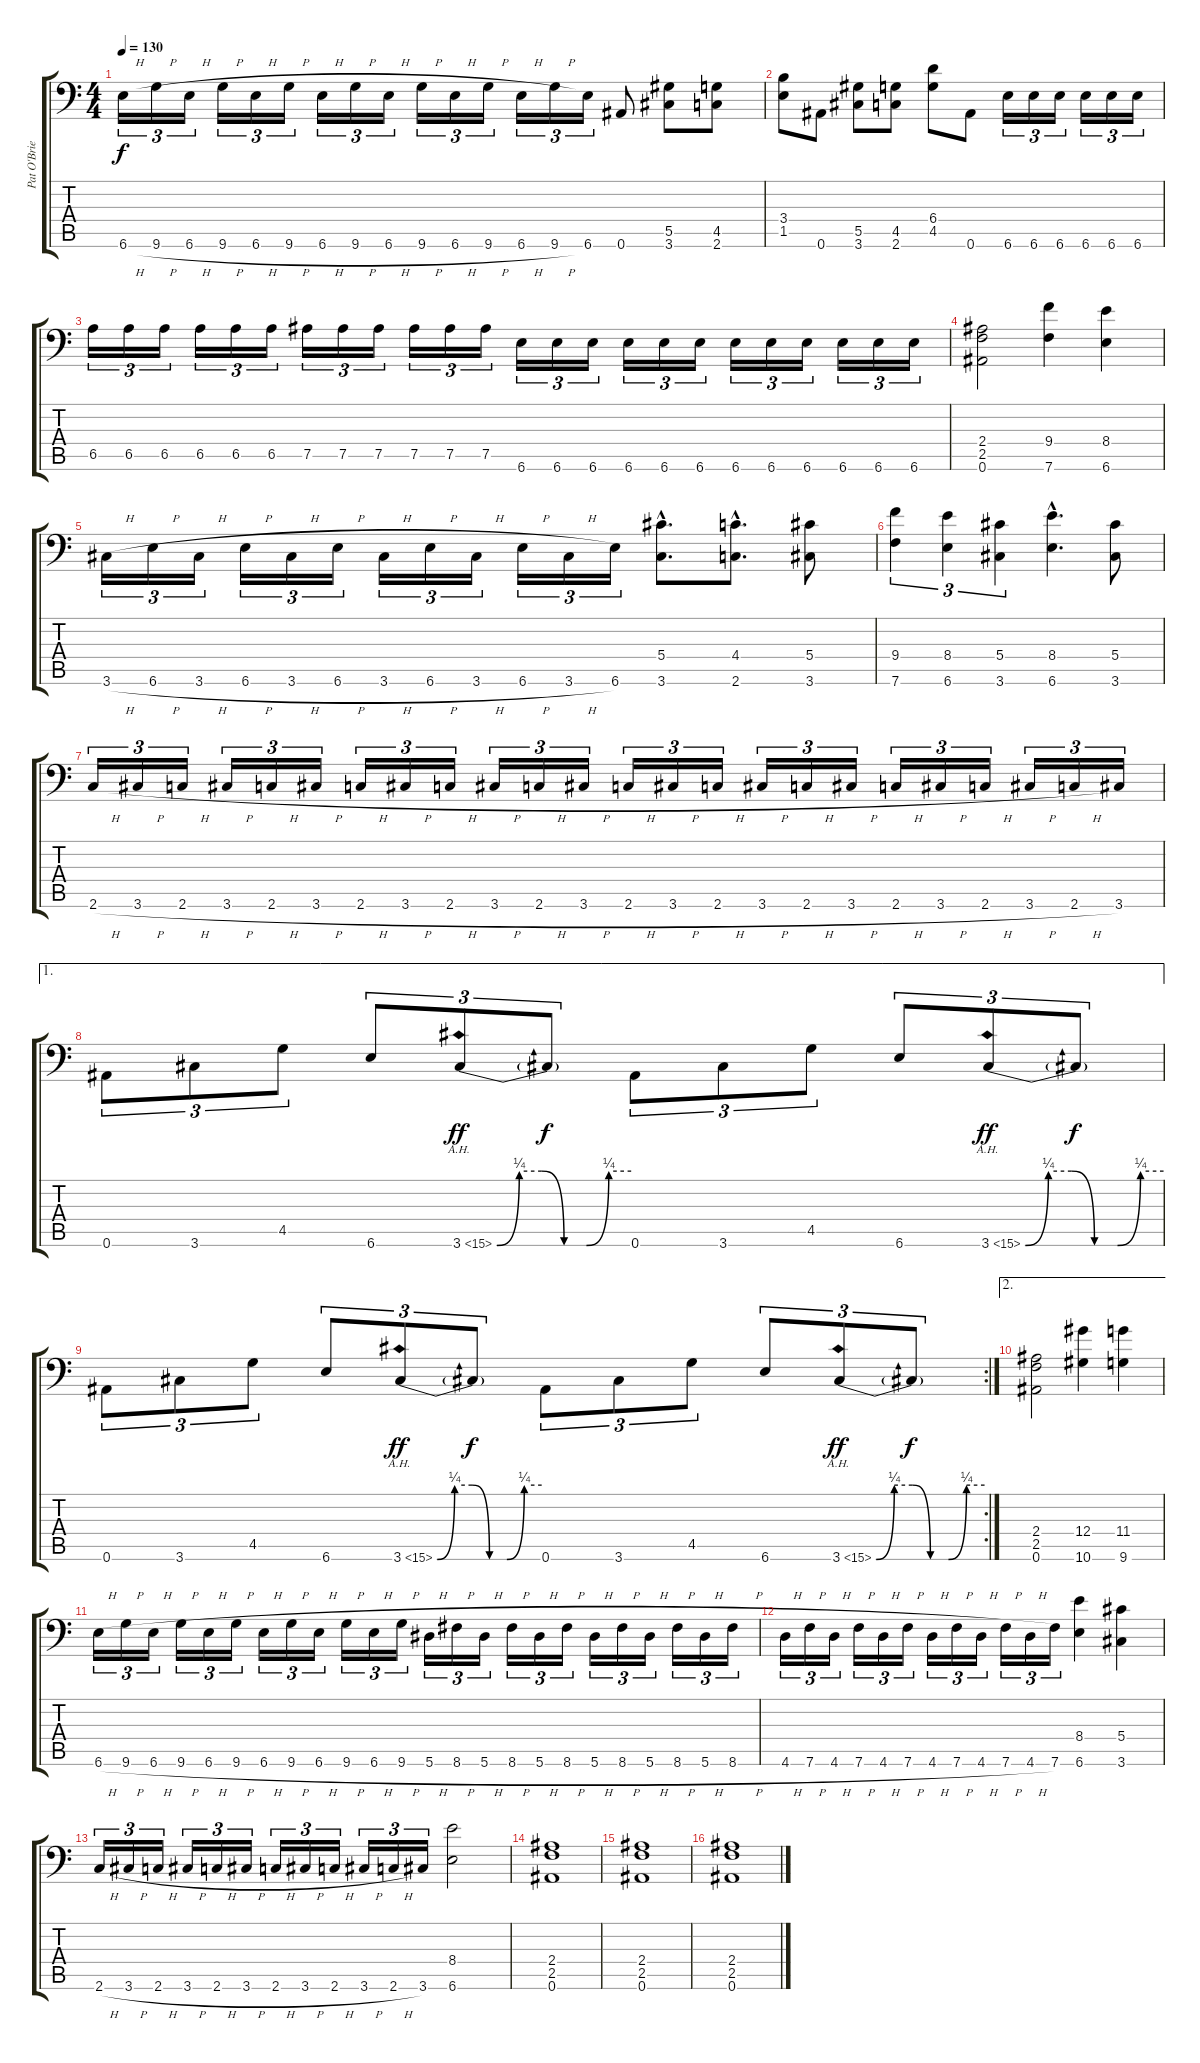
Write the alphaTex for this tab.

\track ("Pat O'Brien" "Pat O'Brie") {instrument distortionguitar}
\staff {score tabs}
\tuning (Bb3 F3 Db3 Ab2 Eb2 Bb1) {hide}
\ts (4 4)
\tempo 130
\clef f4
\ks c
6.6{h}.16{tu (3 2) dy f} 9.6{h}.16{tu (3 2)} 6.6{h}.16{tu (3 2)} 9.6{h}.16{tu (3 2)} 6.6{h}.16{tu (3 2)} 9.6{h}.16{tu (3 2)} 6.6{h}.16{tu (3 2)} 9.6{h}.16{tu (3 2)} 6.6{h}.16{tu (3 2)} 9.6{h}.16{tu (3 2)} 6.6{h}.16{tu (3 2)} 9.6{h}.16{tu (3 2)} 6.6{h}.16{tu (3 2)} 9.6{h}.16{tu (3 2)} 6.6.16{tu (3 2)} 0.6.8 (5.5 3.6).8 (4.5 2.6).8 |
(3.4 1.5).8 0.6.8 (5.5 3.6).8 (4.5 2.6).8 (6.4 4.5).8 0.6.8 6.6.16{tu (3 2)} 6.6.16{tu (3 2)} 6.6.16{tu (3 2)} 6.6.16{tu (3 2)} 6.6.16{tu (3 2)} 6.6.16{tu (3 2)} |
6.5.16{tu (3 2)} 6.5.16{tu (3 2)} 6.5.16{tu (3 2)} 6.5.16{tu (3 2)} 6.5.16{tu (3 2)} 6.5.16{tu (3 2)} 7.5.16{tu (3 2)} 7.5.16{tu (3 2)} 7.5.16{tu (3 2)} 7.5.16{tu (3 2)} 7.5.16{tu (3 2)} 7.5.16{tu (3 2)} 6.6.16{tu (3 2)} 6.6.16{tu (3 2)} 6.6.16{tu (3 2)} 6.6.16{tu (3 2)} 6.6.16{tu (3 2)} 6.6.16{tu (3 2)} 6.6.16{tu (3 2)} 6.6.16{tu (3 2)} 6.6.16{tu (3 2)} 6.6.16{tu (3 2)} 6.6.16{tu (3 2)} 6.6.16{tu (3 2)} |
(2.4 2.5 0.6).2 (9.4 7.6).4 (8.4 6.6).4 |
3.6{h}.16{tu (3 2)} 6.6{h}.16{tu (3 2)} 3.6{h}.16{tu (3 2)} 6.6{h}.16{tu (3 2)} 3.6{h}.16{tu (3 2)} 6.6{h}.16{tu (3 2)} 3.6{h}.16{tu (3 2)} 6.6{h}.16{tu (3 2)} 3.6{h}.16{tu (3 2)} 6.6{h}.16{tu (3 2)} 3.6{h}.16{tu (3 2)} 6.6.16{tu (3 2)} (5.4{hac} 3.6{hac}).8{d} (4.4{hac} 2.6{hac}).8{d} (5.4 3.6).8 |
(9.4 7.6).4{tu (3 2)} (8.4 6.6).4{tu (3 2)} (5.4 3.6).4{tu (3 2)} (8.4{hac} 6.6{hac}).4{d} (5.4 3.6).8 |
2.6{h}.16{tu (3 2)} 3.6{h}.16{tu (3 2)} 2.6{h}.16{tu (3 2)} 3.6{h}.16{tu (3 2)} 2.6{h}.16{tu (3 2)} 3.6{h}.16{tu (3 2)} 2.6{h}.16{tu (3 2)} 3.6{h}.16{tu (3 2)} 2.6{h}.16{tu (3 2)} 3.6{h}.16{tu (3 2)} 2.6{h}.16{tu (3 2)} 3.6{h}.16{tu (3 2)} 2.6{h}.16{tu (3 2)} 3.6{h}.16{tu (3 2)} 2.6{h}.16{tu (3 2)} 3.6{h}.16{tu (3 2)} 2.6{h}.16{tu (3 2)} 3.6{h}.16{tu (3 2)} 2.6{h}.16{tu (3 2)} 3.6{h}.16{tu (3 2)} 2.6{h}.16{tu (3 2)} 3.6{h}.16{tu (3 2)} 2.6{h}.16{tu (3 2)} 3.6.16{tu (3 2)} |
\ae 1
0.6.8{tu (3 2)} 3.6.8{tu (3 2)} 4.5.8{tu (3 2)} 6.6.8{tu (3 2)} 3.6{be (custom 0 0 10 1 20 1 30 0 40 0 50 1 60 1) ah 12}.8{tu (3 2) dy ff instrument guitarharmonics} 3.6{t}.8{tu (3 2) dy f} 0.6.8{tu (3 2) instrument distortionguitar} 3.6.8{tu (3 2)} 4.5.8{tu (3 2)} 6.6.8{tu (3 2)} 3.6{be (custom 0 0 10 1 20 1 30 0 40 0 50 1 60 1) ah 12}.8{tu (3 2) dy ff instrument guitarharmonics} 3.6{t}.8{tu (3 2) dy f} |
\rc 2
0.6.8{tu (3 2) instrument distortionguitar} 3.6.8{tu (3 2)} 4.5.8{tu (3 2)} 6.6.8{tu (3 2)} 3.6{be (custom 0 0 10 1 20 1 30 0 40 0 50 1 60 1) ah 12}.8{tu (3 2) dy ff instrument guitarharmonics} 3.6{t}.8{tu (3 2) dy f} 0.6.8{tu (3 2) instrument distortionguitar} 3.6.8{tu (3 2)} 4.5.8{tu (3 2)} 6.6.8{tu (3 2)} 3.6{be (custom 0 0 10 1 20 1 30 0 40 0 50 1 60 1) ah 12}.8{tu (3 2) dy ff instrument guitarharmonics} 3.6{t}.8{tu (3 2) dy f} |
\ae 2
(2.4 2.5 0.6).2 (12.4 10.6).4 (11.4 9.6).4 |
6.6{h}.16{tu (3 2)} 9.6{h}.16{tu (3 2)} 6.6{h}.16{tu (3 2)} 9.6{h}.16{tu (3 2)} 6.6{h}.16{tu (3 2)} 9.6{h}.16{tu (3 2)} 6.6{h}.16{tu (3 2)} 9.6{h}.16{tu (3 2)} 6.6{h}.16{tu (3 2)} 9.6{h}.16{tu (3 2)} 6.6{h}.16{tu (3 2)} 9.6{h}.16{tu (3 2)} 5.6{h}.16{tu (3 2)} 8.6{h}.16{tu (3 2)} 5.6{h}.16{tu (3 2)} 8.6{h}.16{tu (3 2)} 5.6{h}.16{tu (3 2)} 8.6{h}.16{tu (3 2)} 5.6{h}.16{tu (3 2)} 8.6{h}.16{tu (3 2)} 5.6{h}.16{tu (3 2)} 8.6{h}.16{tu (3 2)} 5.6{h}.16{tu (3 2)} 8.6{h}.16{tu (3 2)} |
4.6{h}.16{tu (3 2)} 7.6{h}.16{tu (3 2)} 4.6{h}.16{tu (3 2)} 7.6{h}.16{tu (3 2)} 4.6{h}.16{tu (3 2)} 7.6{h}.16{tu (3 2)} 4.6{h}.16{tu (3 2)} 7.6{h}.16{tu (3 2)} 4.6{h}.16{tu (3 2)} 7.6{h}.16{tu (3 2)} 4.6{h}.16{tu (3 2)} 7.6.16{tu (3 2)} (8.4 6.6).4 (5.4 3.6).4 |
2.6{h}.16{tu (3 2)} 3.6{h}.16{tu (3 2)} 2.6{h}.16{tu (3 2)} 3.6{h}.16{tu (3 2)} 2.6{h}.16{tu (3 2)} 3.6{h}.16{tu (3 2)} 2.6{h}.16{tu (3 2)} 3.6{h}.16{tu (3 2)} 2.6{h}.16{tu (3 2)} 3.6{h}.16{tu (3 2)} 2.6{h}.16{tu (3 2)} 3.6.16{tu (3 2)} (8.4 6.6).2 |
(2.4 2.5 0.6).1 |
(2.4 2.5 0.6).1 |
(2.4 2.5 0.6).1
